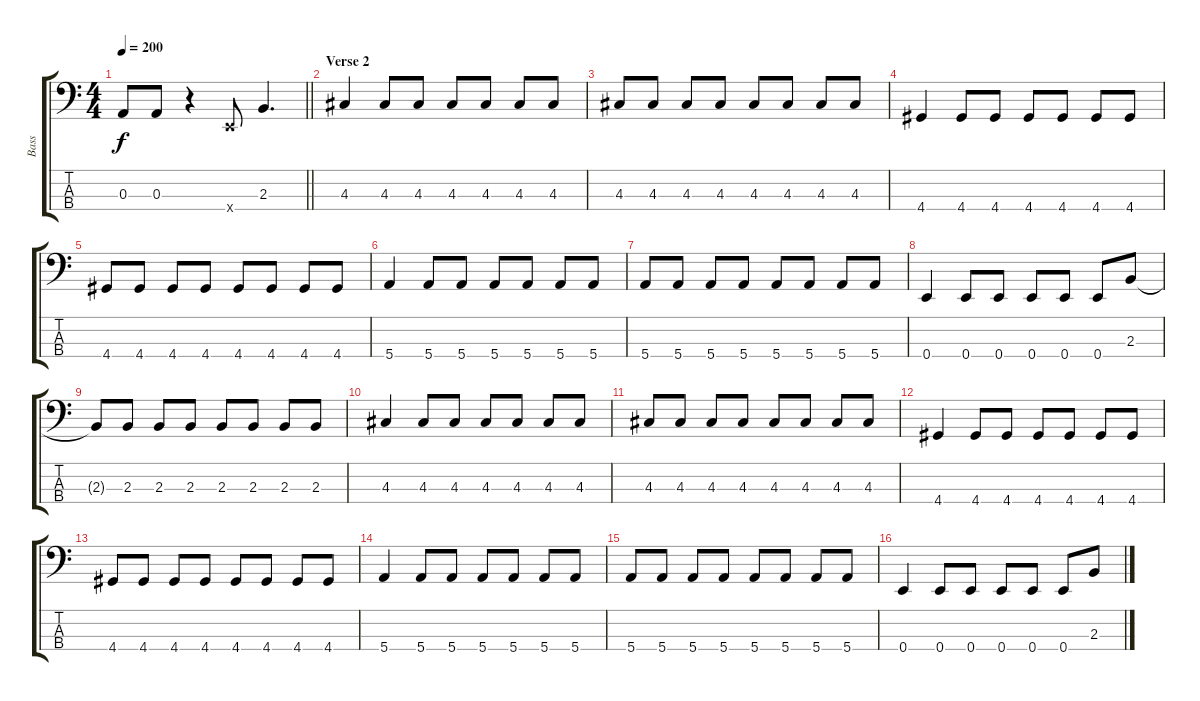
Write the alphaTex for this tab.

\track ("Bass" "Bass") {instrument electricbassfinger}
\staff {score tabs}
\tuning (G2 D2 A1 E1) {hide}
\ts (4 4)
\tempo 200
\clef f4
\barLineRight lightlight
\ks c
0.3.8{dy f} 0.3.8 r.4 0.4{x}.8 2.3.4{d} |
\section ("" "Verse 2")
4.3.4 4.3.8 4.3.8 4.3.8 4.3.8 4.3.8 4.3.8 |
4.3.8 4.3.8 4.3.8 4.3.8 4.3.8 4.3.8 4.3.8 4.3.8 |
4.4.4 4.4.8 4.4.8 4.4.8 4.4.8 4.4.8 4.4.8 |
4.4.8 4.4.8 4.4.8 4.4.8 4.4.8 4.4.8 4.4.8 4.4.8 |
5.4.4 5.4.8 5.4.8 5.4.8 5.4.8 5.4.8 5.4.8 |
5.4.8 5.4.8 5.4.8 5.4.8 5.4.8 5.4.8 5.4.8 5.4.8 |
0.4.4 0.4.8 0.4.8 0.4.8 0.4.8 0.4.8 2.3.8 |
2.3{t}.8 2.3.8 2.3.8 2.3.8 2.3.8 2.3.8 2.3.8 2.3.8 |
4.3.4 4.3.8 4.3.8 4.3.8 4.3.8 4.3.8 4.3.8 |
4.3.8 4.3.8 4.3.8 4.3.8 4.3.8 4.3.8 4.3.8 4.3.8 |
4.4.4 4.4.8 4.4.8 4.4.8 4.4.8 4.4.8 4.4.8 |
4.4.8 4.4.8 4.4.8 4.4.8 4.4.8 4.4.8 4.4.8 4.4.8 |
5.4.4 5.4.8 5.4.8 5.4.8 5.4.8 5.4.8 5.4.8 |
5.4.8 5.4.8 5.4.8 5.4.8 5.4.8 5.4.8 5.4.8 5.4.8 |
0.4.4 0.4.8 0.4.8 0.4.8 0.4.8 0.4.8 2.3.8
